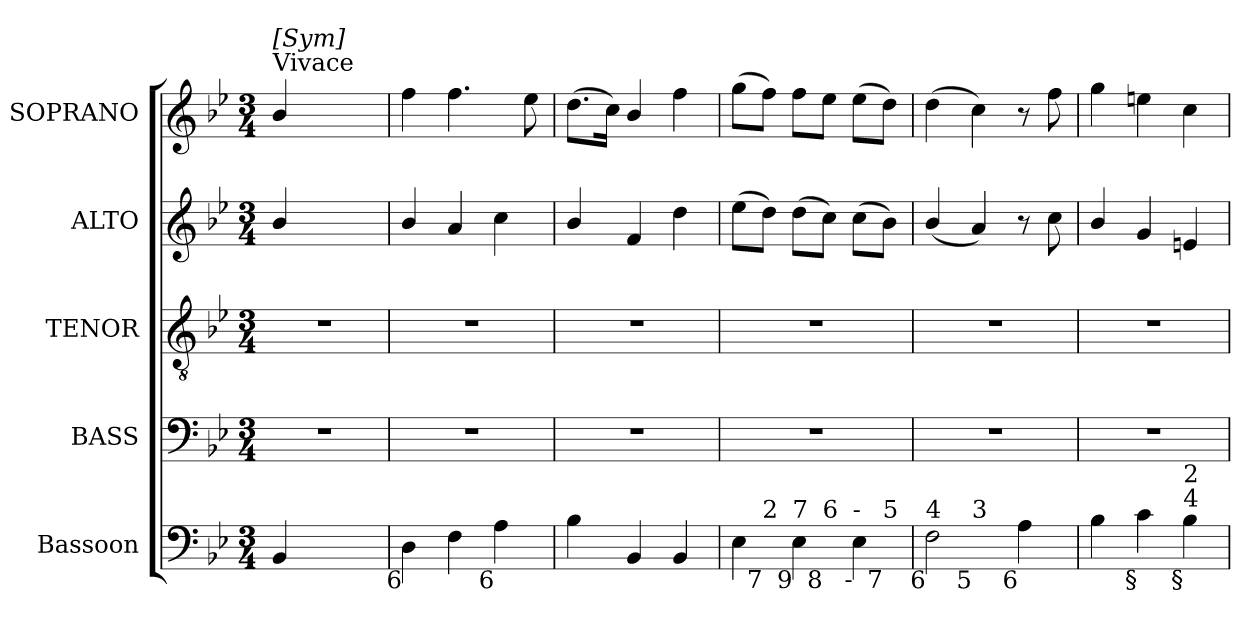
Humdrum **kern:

**kern	**kern	**kern	**kern	**kern
*part5	*part4	*part3	*part2	*part1
*staff5	*staff4	*staff3	*staff2	*staff1
*I"Bassoon	*I"BASS	*I"TENOR	*I"ALTO	*I"SOPRANO
*I'Bsn.	*I'B.	*I'T.	*I'A.	*I'S.
!!LO:PB:g=z
*clefF4	*clefF4	*clefGv2	*clefG2	*clefG2
*	*	*ITrd7c12	*	*
*k[b-e-]	*k[b-e-]	*k[b-e-]	*k[b-e-]	*k[b-e-]
*B-:	*B-:	*B-:	*B-:	*B-:
*M3/4	*M3/4	*M3/4	*M3/4	*M3/4
=	=	=	=	=
!	!	!	!	!LO:TX:a:t=Vivace
!	!	!	!	!LO:TX:t=[Sym]
!	!LO:N:vis=1	!LO:N:vis=1	!	!
4BB-i/	2.r	2.r	4b-i/	4b-i/
2ryy	.	.	2ryy	2ryy
=1	=1	=1	=1	=1
!LO:TX:b:rj:t=6	!	!	!	!
!	!LO:N:vis=1	!LO:N:vis=1	!	!
4Di\	2.r	2.r	4b-i/	4ffi\
4Fi\	.	.	4ai/	4.ffi\
!LO:TX:b:rj:t=6	!	!	!	!
4Ai\	.	.	4cci\	.
.	.	.	.	8ee-i\
=2	=2	=2	=2	=2
!	!LO:N:vis=1	!LO:N:vis=1	!	!
4B-i\	2.r	2.r	4b-i/	(8.ddi\L
.	.	.	.	16cci\Jk)
4BB-i/	.	.	4fi/	4b-i/
4BB-i/	.	.	4ddi\	4ffi\
=3	=3	=3	=3	=3
!LO:TX:b:rj:t=8	!	!	!	!
!LO:TX:t=3	!	!	!	!
!	!LO:N:vis=1	!LO:N:vis=1	!	!
*^	*	*	*	*
*	*^	*	*	*	*
4E-i\	8ryy	4.ryy	2.r	2.r	(8ee-i\L	(8ggi\L
!	!LO:TX:b:rj:t=7	!	!	!	!	!
!	!LO:TX:t=2	!	!	!	!	!
.	2ryy	.	.	.	8ddi\J)	8ffi\J)
!LO:TX:b:rj:t=9	!	!	!	!	!	!
!LO:TX:t=7	!	!	!	!	!	!
4E-i\	.	.	.	.	(8ddi\L	8ffi\L
!	!	!LO:TX:b:rj:t=8	!	!	!	!
!	!	!LO:TX:t=6	!	!	!	!
.	.	4.ryy	.	.	8cci\J)	8ee-i\J
!LO:TX:b:rj:t=-	!	!	!	!	!	!
!LO:TX:t=-	!	!	!	!	!	!
4E-i\	.	.	.	.	(8cci\L	(8ee-i\L
!	!LO:TX:b:rj:t=7	!	!	!	!	!
!	!LO:TX:t=5	!	!	!	!	!
.	8ryy	.	.	.	8b-i\J)	8ddi\J)
=4	=4	=4	=4	=4	=4	=4
!LO:TX:b:rj:t=6	!	!	!	!	!	!
!LO:TX:t=4	!	!	!	!	!	!
!	!	!	!LO:N:vis=1	!LO:N:vis=1	!	!
*	*v	*v	*	*	*	*
2Fi\	4ryy	2.r	2.r	(4b-i/	(4ddi\
!	!LO:TX:b:rj:t=5	!	!	!	!
!	!LO:TX:t=3	!	!	!	!
.	2ryy	.	.	4ai/)	4cci\)
!LO:TX:b:rj:t=6	!	!	!	!	!
4Ai\	.	.	.	8r	8r
.	.	.	.	8cci\	8ffi\
=5	=5	=5	=5	=5	=5
!LO:TX:b:rj:t=6	!	!	!	!	!
!	!	!LO:N:vis=1	!LO:N:vis=1	!	!
*v	*v	*	*	*	*
4B-i\	2.r	2.r	4b-i/	4ggi\
!LO:TX:b:rj:t=§	!	!	!	!
4ci\	.	.	4gi/	4eeni\
!LO:TX:b:rj:t=§	!	!	!	!
!LO:TX:t=4	!	!	!	!
!LO:TX:t=2	!	!	!	!
4B-i\	.	.	4eni/	4cci\
=	=	=	=	=
*-	*-	*-	*-	*-
